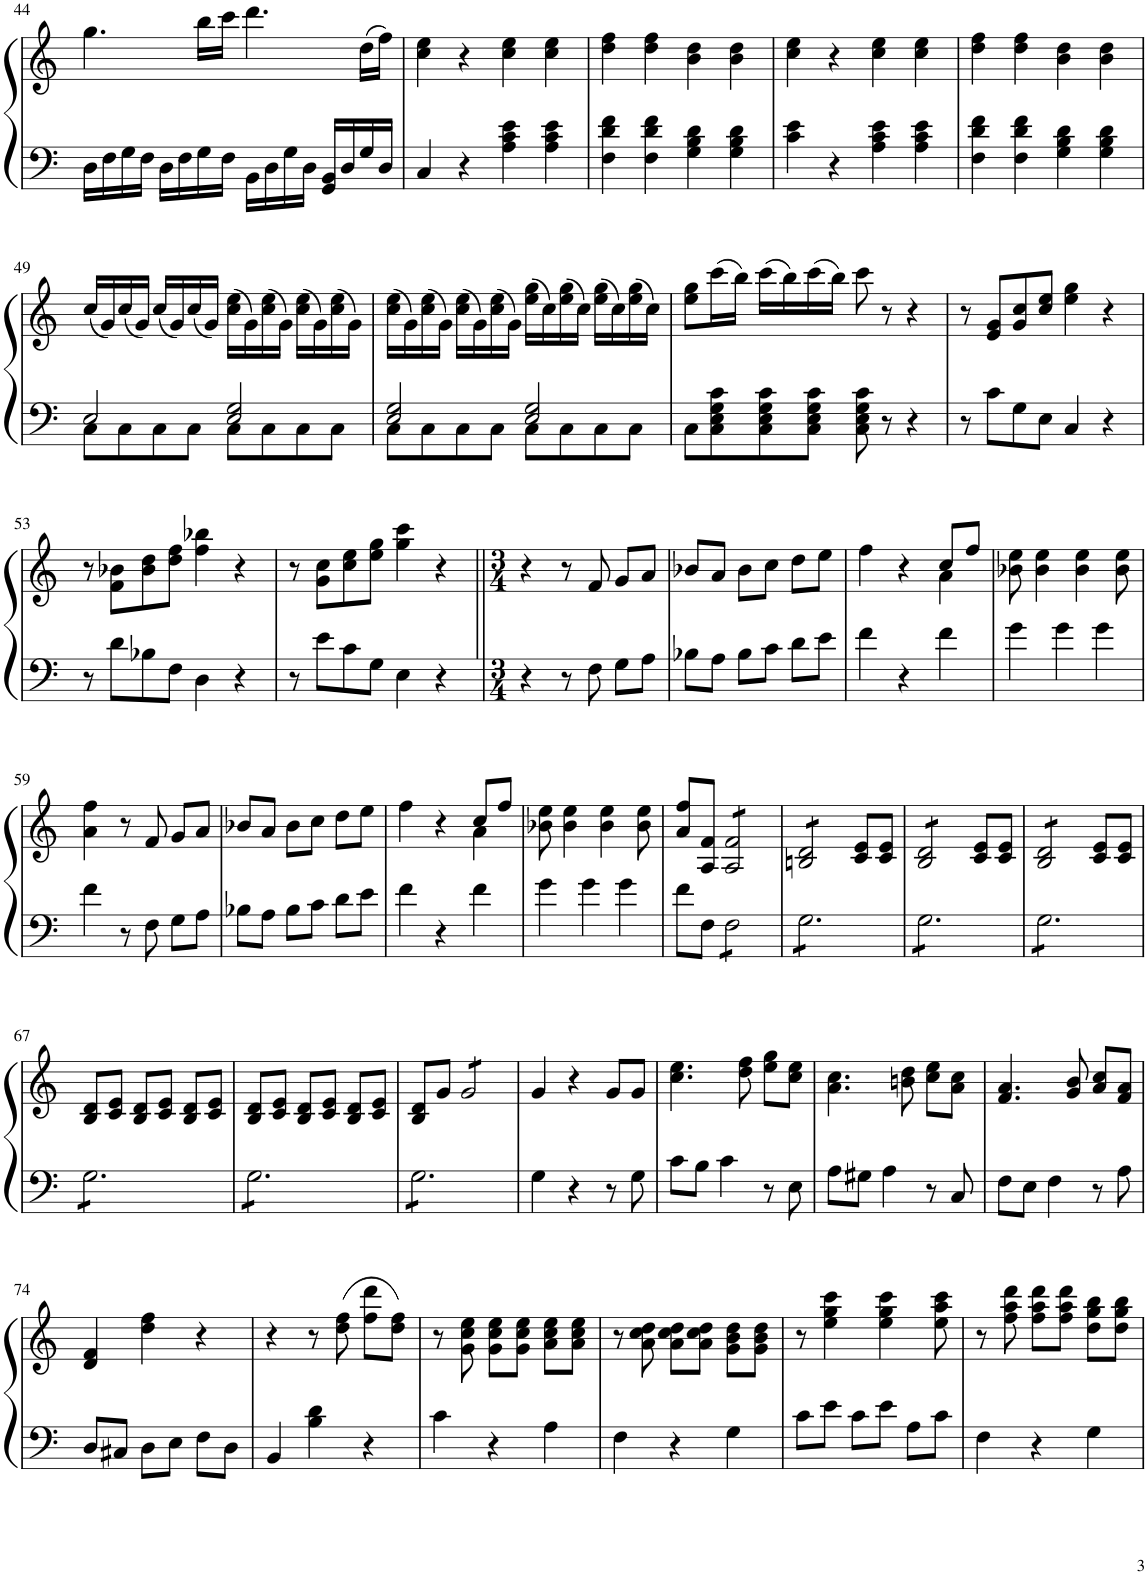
**kern	**kern
*part1	*part1
*staff2	*staff1
*I"Piano	*
*I'Pno.	*
!!LO:PB:g=z
*clefF4	*clefG2
*k[]	*k[]
*M4/4	*M4/4
*met(c)	*met(c)
=44	=44
16D\LL	4.gg\
16F\	.
16G\	.
16F\JJ	.
16D\LL	.
16F\	.
16G\	16bb\LL
16F\JJ	16ccc\JJ
16BB\LL	4.ddd\
16D\	.
16G\	.
16D\JJ	.
16GG/ 16BB/LL	.
16D/	.
16G/	(16dd\LL
16D/JJ	16ff\JJ)
=45	=45
4C/	4cc\ 4ee\
4r	4r
4A\ 4c\ 4e\	4cc\ 4ee\
4A\ 4c\ 4e\	4cc\ 4ee\
=46	=46
4F\ 4d\ 4f\	4dd\ 4ff\
4F\ 4d\ 4f\	4dd\ 4ff\
4G\ 4B\ 4d\	4b\ 4dd\
4G\ 4B\ 4d\	4b\ 4dd\
=47	=47
4c\ 4e\	4cc\ 4ee\
4r	4r
4A\ 4c\ 4e\	4cc\ 4ee\
4A\ 4c\ 4e\	4cc\ 4ee\
=48	=48
4F\ 4d\ 4f\	4dd\ 4ff\
4F\ 4d\ 4f\	4dd\ 4ff\
4G\ 4B\ 4d\	4b\ 4dd\
4G\ 4B\ 4d\	4b\ 4dd\
!!LO:LB:g=z
=49	=49
*^	*
2E/	8C\L	(16cc/LL
.	.	16g/)
.	8C\	(16cc/
.	.	16g/JJ)
.	8C\	(16cc/LL
.	.	16g/)
.	8C\J	(16cc/
.	.	16g/JJ)
2E/ 2G/	8C\L	(16cc\ 16ee\LL
.	.	16g\)
.	8C\	(16cc\ 16ee\
.	.	16g\JJ)
.	8C\	(16cc\ 16ee\LL
.	.	16g\)
.	8C\J	(16cc\ 16ee\
.	.	16g\JJ)
=50	=50	=50
2E/ 2G/	8C\L	(16cc\ 16ee\LL
.	.	16g\)
.	8C\	(16cc\ 16ee\
.	.	16g\JJ)
.	8C\	(16cc\ 16ee\LL
.	.	16g\)
.	8C\J	(16cc\ 16ee\
.	.	16g\JJ)
2E/ 2G/	8C\L	(16ee\ 16gg\LL
.	.	16cc\)
.	8C\	(16ee\ 16gg\
.	.	16cc\JJ)
.	8C\	(16ee\ 16gg\LL
.	.	16cc\)
.	8C\J	(16ee\ 16gg\
.	.	16cc\JJ)
*v	*v	*
=51	=51
8C\L	8ee\ 8gg\L
8C\ 8E\ 8G\ 8c\	(16ccc\L
.	16bb\JJ)
8C\ 8E\ 8G\ 8c\	(16ccc\LL
.	16bb\)
8C\ 8E\ 8G\ 8c\J	(16ccc\
.	16bb\JJ)
8C\ 8E\ 8G\ 8c\	8ccc\
8r	8r
4r	4r
=52	=52
8r	8r
8c\L	8e/ 8g/L
8G\	8g/ 8cc/
8E\J	8cc/ 8ee/J
4C/	4ee\ 4gg\
4r	4r
!!LO:LB:g=z
=53	=53
8r	8r
8d\L	8f\ 8b-X\L
8B-X\	8b-\ 8dd\
8F\J	8dd\ 8ff\J
4D\	4ff\ 4bb-X\
4r	4r
=54	=54
8r	8r
8e\L	8g\ 8cc\L
8c\	8cc\ 8ee\
8G\J	8ee\ 8gg\J
4E\	4gg\ 4ccc\
4r	4r
=55||	=55||
*M3/4	*M3/4
4r	4r
8r	8r
8F\	8f/
8G\L	8g/L
8A\J	8a/J
=56	=56
8B-X\L	8b-X/L
8A\J	8a/J
8B-\L	8b-\L
8c\J	8cc\J
8d\L	8dd\L
8e\J	8ee\J
=57	=57
*	*^
4f\	4ff\	2ryy
4r	4r	.
4f\	8cc/L	4a\
.	8ff/J	.
*	*v	*v
=58	=58
4g\	8b-X\ 8ee\
.	4b-\ 4ee\
4g\	.
.	4b-\ 4ee\
4g\	.
.	8b-\ 8ee\
!!LO:LB:g=z
=59	=59
4f\	4a\ 4ff\
8r	8r
8F\	8f/
8G\L	8g/L
8A\J	8a/J
=60	=60
8B-X\L	8b-X/L
8A\J	8a/J
8B-\L	8b-\L
8c\J	8cc\J
8d\L	8dd\L
8e\J	8ee\J
=61	=61
*	*^
4f\	4ff\	2ryy
4r	4r	.
4f\	8cc/L	4a\
.	8ff/J	.
*	*v	*v
=62	=62
4g\	8b-X\ 8ee\
.	4b-\ 4ee\
4g\	.
.	4b-\ 4ee\
4g\	.
.	8b-\ 8ee\
=63	=63
8f\L	8a/ 8ff/L
8F\J	8A/ 8f/J
*tremolo	*
*	*tremolo
8F\L	8A/ 8f/L
8F\	8A/ 8f/
8F\	8A/ 8f/
8F\J	8A/ 8f/J
=64	=64
8G\L	8Bn/ 8d/L
8G\	8Bn/ 8d/
8G\	8Bn/ 8d/
8G\	8Bn/ 8d/J
*	*Xtremolo
8G\	8c/ 8e/L
8G\J	8c/ 8e/J
=65	=65
*	*tremolo
8G\L	8B/ 8d/L
8G\	8B/ 8d/
8G\	8B/ 8d/
8G\	8B/ 8d/J
*	*Xtremolo
8G\	8c/ 8e/L
8G\J	8c/ 8e/J
=66	=66
*	*tremolo
8G\L	8B/ 8d/L
8G\	8B/ 8d/
8G\	8B/ 8d/
8G\	8B/ 8d/J
*	*Xtremolo
8G\	8c/ 8e/L
8G\J	8c/ 8e/J
!!LO:LB:g=z
=67	=67
8G\L	8B/ 8d/L
8G\	8c/ 8e/J
8G\	8B/ 8d/L
8G\	8c/ 8e/J
8G\	8B/ 8d/L
8G\J	8c/ 8e/J
=68	=68
8G\L	8B/ 8d/L
8G\	8c/ 8e/J
8G\	8B/ 8d/L
8G\	8c/ 8e/J
8G\	8B/ 8d/L
8G\J	8c/ 8e/J
=69	=69
8G\L	8B/ 8d/L
8G\	8g/J
*	*tremolo
8G\	8g/L
8G\	8g/
8G\	8g/
8G\J	8g/J
*	*Xtremolo
*Xtremolo	*
=70	=70
4G\	4g/
4r	4r
8r	8g/L
8G\	8g/J
=71	=71
8c\L	4.cc\ 4.ee\
8B\J	.
4c\	.
.	8dd\ 8ff\
8r	8ee\ 8gg\L
8E\	8cc\ 8ee\J
=72	=72
8A\L	4.a\ 4.cc\
8G#X\J	.
4A\	.
.	8bn\ 8dd\
8r	8cc\ 8ee\L
8C/	8a\ 8cc\J
=73	=73
8F\L	4.f/ 4.a/
8E\J	.
4F\	.
.	8g/ 8b/
8r	8a/ 8cc/L
8A\	8f/ 8a/J
!!LO:LB:g=z
=74	=74
8D/L	4d/ 4f/
8C#X/J	.
8D\L	4dd\ 4ff\
8E\J	.
8F\L	4r
8D\J	.
=75	=75
4BB/	4r
4B\ 4d\	8r
.	(8dd\ 8ff\
4r	8ff\ 8ddd\L
.	8dd\ 8ff\J)
=76	=76
4c\	8r
.	8g\ 8cc\ 8ee\
4r	8g\ 8cc\ 8ee\L
.	8g\ 8cc\ 8ee\J
4A\	8a\ 8cc\ 8ee\L
.	8a\ 8cc\ 8ee\J
=77	=77
4F\	8r
.	8a\ 8cc\ 8dd\
4r	8a\ 8cc\ 8dd\L
.	8a\ 8cc\ 8dd\J
4G\	8g\ 8b\ 8dd\L
.	8g\ 8b\ 8dd\J
=78	=78
8c\L	8r
8e\J	4ee\ 4gg\ 4ccc\
8c\L	.
8e\J	4ee\ 4gg\ 4ccc\
8A\L	.
8c\J	8ee\ 8aa\ 8ccc\
=79	=79
4F\	8r
.	8ff\ 8aa\ 8ddd\
4r	8ff\ 8aa\ 8ddd\L
.	8ff\ 8aa\ 8ddd\J
4G\	8dd\ 8gg\ 8bb\L
.	8dd\ 8gg\ 8bb\J
=	=
*-	*-
